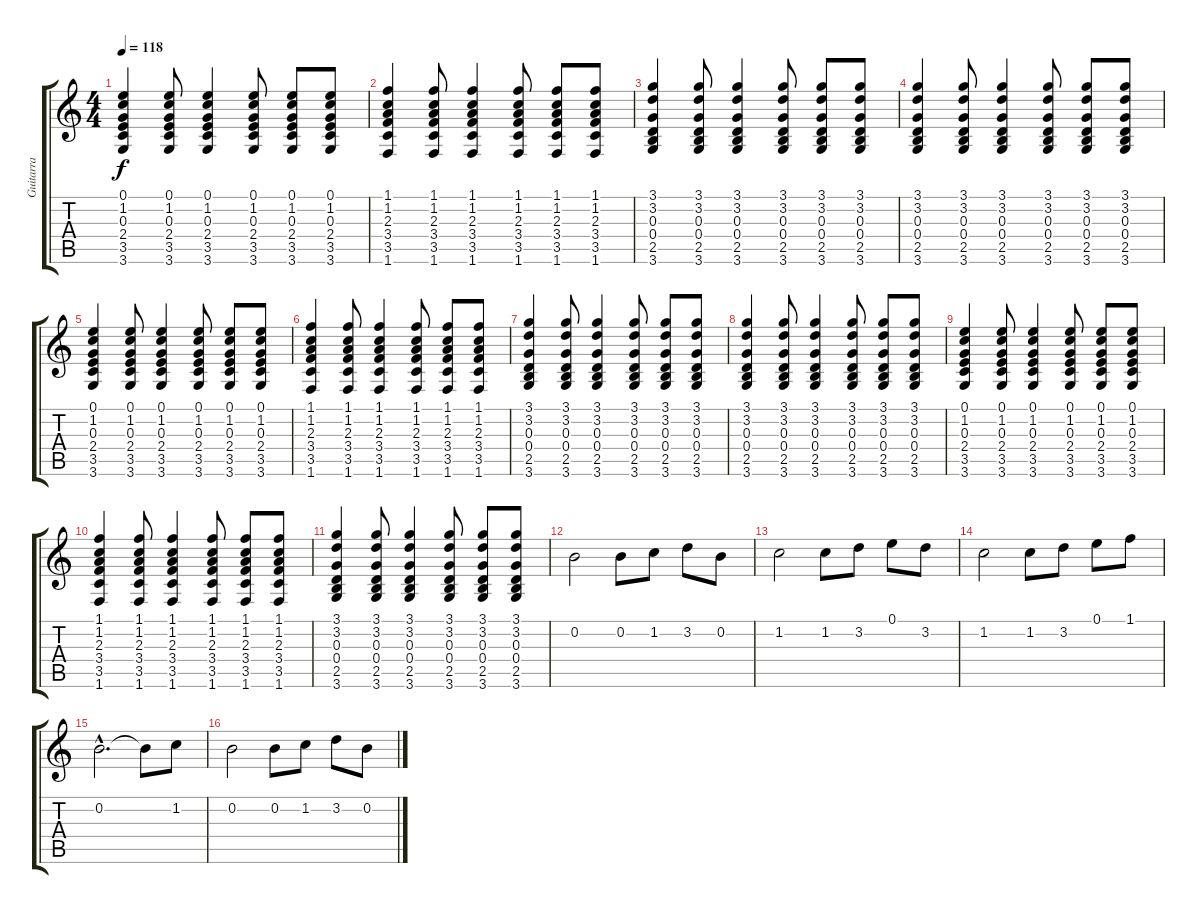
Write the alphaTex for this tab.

\track ("Guitarra" "Guitarra") {instrument acousticguitarnylon}
\staff {score tabs}
\tuning (E4 B3 G3 D3 A2 E2) {hide}
\ts (4 4)
\tempo 118
\clef g2
\ks c
(0.1 1.2 0.3 2.4 3.5 3.6).4{dy f} (0.1 1.2 0.3 2.4 3.5 3.6).8 (0.1 1.2 0.3 2.4 3.5 3.6).4 (0.1 1.2 0.3 2.4 3.5 3.6).8 (0.1 1.2 0.3 2.4 3.5 3.6).8 (0.1 1.2 0.3 2.4 3.5 3.6).8 |
(1.1 1.2 2.3 3.4 3.5 1.6).4 (1.1 1.2 2.3 3.4 3.5 1.6).8 (1.1 1.2 2.3 3.4 3.5 1.6).4 (1.1 1.2 2.3 3.4 3.5 1.6).8 (1.1 1.2 2.3 3.4 3.5 1.6).8 (1.1 1.2 2.3 3.4 3.5 1.6).8 |
(3.1 3.2 0.3 0.4 2.5 3.6).4 (3.1 3.2 0.3 0.4 2.5 3.6).8 (3.1 3.2 0.3 0.4 2.5 3.6).4 (3.1 3.2 0.3 0.4 2.5 3.6).8 (3.1 3.2 0.3 0.4 2.5 3.6).8 (3.1 3.2 0.3 0.4 2.5 3.6).8 |
(3.1 3.2 0.3 0.4 2.5 3.6).4 (3.1 3.2 0.3 0.4 2.5 3.6).8 (3.1 3.2 0.3 0.4 2.5 3.6).4 (3.1 3.2 0.3 0.4 2.5 3.6).8 (3.1 3.2 0.3 0.4 2.5 3.6).8 (3.1 3.2 0.3 0.4 2.5 3.6).8 |
(0.1 1.2 0.3 2.4 3.5 3.6).4 (0.1 1.2 0.3 2.4 3.5 3.6).8 (0.1 1.2 0.3 2.4 3.5 3.6).4 (0.1 1.2 0.3 2.4 3.5 3.6).8 (0.1 1.2 0.3 2.4 3.5 3.6).8 (0.1 1.2 0.3 2.4 3.5 3.6).8 |
(1.1 1.2 2.3 3.4 3.5 1.6).4 (1.1 1.2 2.3 3.4 3.5 1.6).8 (1.1 1.2 2.3 3.4 3.5 1.6).4 (1.1 1.2 2.3 3.4 3.5 1.6).8 (1.1 1.2 2.3 3.4 3.5 1.6).8 (1.1 1.2 2.3 3.4 3.5 1.6).8 |
(3.1 3.2 0.3 0.4 2.5 3.6).4 (3.1 3.2 0.3 0.4 2.5 3.6).8 (3.1 3.2 0.3 0.4 2.5 3.6).4 (3.1 3.2 0.3 0.4 2.5 3.6).8 (3.1 3.2 0.3 0.4 2.5 3.6).8 (3.1 3.2 0.3 0.4 2.5 3.6).8 |
(3.1 3.2 0.3 0.4 2.5 3.6).4 (3.1 3.2 0.3 0.4 2.5 3.6).8 (3.1 3.2 0.3 0.4 2.5 3.6).4 (3.1 3.2 0.3 0.4 2.5 3.6).8 (3.1 3.2 0.3 0.4 2.5 3.6).8 (3.1 3.2 0.3 0.4 2.5 3.6).8 |
(0.1 1.2 0.3 2.4 3.5 3.6).4 (0.1 1.2 0.3 2.4 3.5 3.6).8 (0.1 1.2 0.3 2.4 3.5 3.6).4 (0.1 1.2 0.3 2.4 3.5 3.6).8 (0.1 1.2 0.3 2.4 3.5 3.6).8 (0.1 1.2 0.3 2.4 3.5 3.6).8 |
(1.1 1.2 2.3 3.4 3.5 1.6).4 (1.1 1.2 2.3 3.4 3.5 1.6).8 (1.1 1.2 2.3 3.4 3.5 1.6).4 (1.1 1.2 2.3 3.4 3.5 1.6).8 (1.1 1.2 2.3 3.4 3.5 1.6).8 (1.1 1.2 2.3 3.4 3.5 1.6).8 |
(3.1 3.2 0.3 0.4 2.5 3.6).4 (3.1 3.2 0.3 0.4 2.5 3.6).8 (3.1 3.2 0.3 0.4 2.5 3.6).4 (3.1 3.2 0.3 0.4 2.5 3.6).8 (3.1 3.2 0.3 0.4 2.5 3.6).8 (3.1 3.2 0.3 0.4 2.5 3.6).8 |
0.2.2{volume 11 instrument acousticguitarsteel} 0.2.8 1.2.8 3.2.8 0.2.8 |
1.2.2 1.2.8 3.2.8 0.1.8 3.2.8 |
1.2.2 1.2.8 3.2.8 0.1.8 1.1.8 |
0.2{hac}.2{d} 0.2{t}.8 1.2.8 |
0.2.2 0.2.8 1.2.8 3.2.8 0.2.8
